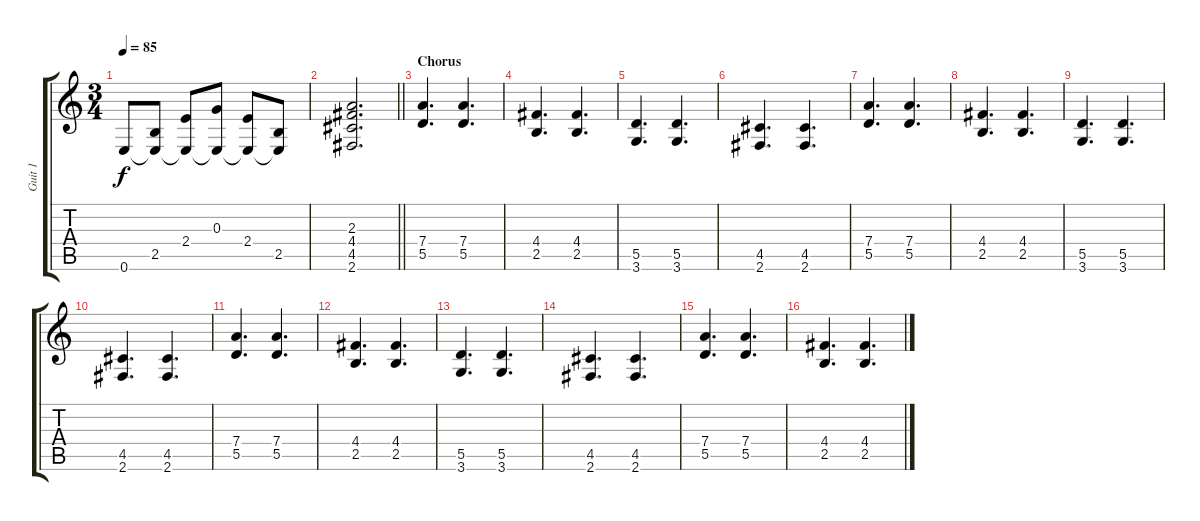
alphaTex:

\track ("Guit 1" "Guit 1") {instrument acousticguitarsteel}
\staff {score tabs}
\tuning (E4 B3 G3 D3 A2 E2) {hide}
\ts (3 4)
\tempo 85
\clef g2
\ks c
0.6.8{dy f} (2.5 0.6{t}).8 (2.4 0.6{t}).8 (0.3 0.6{t}).8 (2.4 0.6{t}).8 (2.5 0.6{t}).8 |
\barLineRight lightlight
(2.3 4.4 4.5 2.6).2{d} |
\section ("" "Chorus")
(7.4 5.5).4{d} (7.4 5.5).4{d} |
(4.4 2.5).4{d} (4.4 2.5).4{d} |
(5.5 3.6).4{d} (5.5 3.6).4{d} |
(4.5 2.6).4{d} (4.5 2.6).4{d} |
(7.4 5.5).4{d} (7.4 5.5).4{d} |
(4.4 2.5).4{d} (4.4 2.5).4{d} |
(5.5 3.6).4{d} (5.5 3.6).4{d} |
(4.5 2.6).4{d} (4.5 2.6).4{d} |
(7.4 5.5).4{d} (7.4 5.5).4{d} |
(4.4 2.5).4{d} (4.4 2.5).4{d} |
(5.5 3.6).4{d} (5.5 3.6).4{d} |
(4.5 2.6).4{d} (4.5 2.6).4{d} |
(7.4 5.5).4{d} (7.4 5.5).4{d} |
(4.4 2.5).4{d} (4.4 2.5).4{d}
